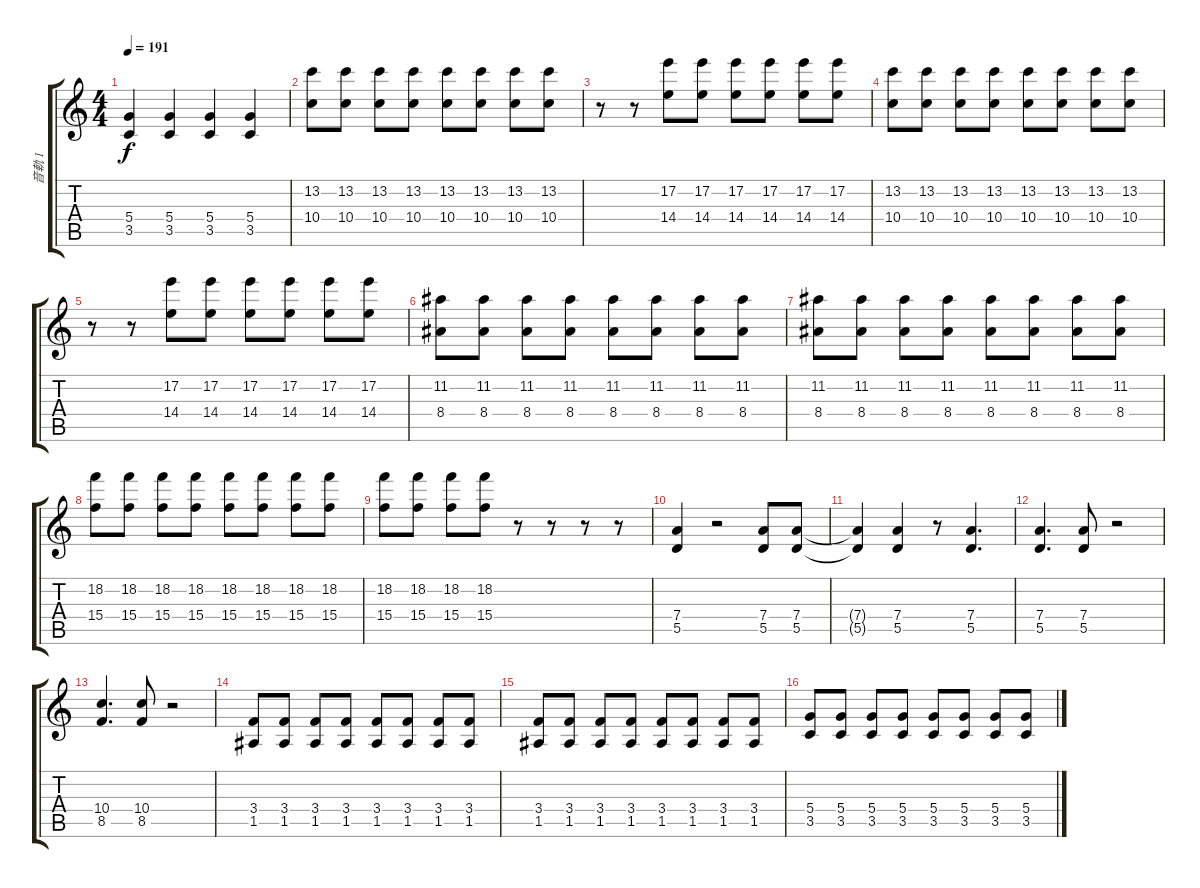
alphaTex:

\track ("音軌 1" "音軌 1") {instrument electricguitarjazz}
\staff {score tabs}
\tuning (E4 B3 G3 D3 A2 E2) {hide}
\ts (4 4)
\tempo 191
\clef g2
\ks c
(5.4 3.5).4{dy f} (5.4 3.5).4 (5.4 3.5).4 (5.4 3.5).4 |
(13.2 10.4).8 (13.2 10.4).8 (13.2 10.4).8 (13.2 10.4).8 (13.2 10.4).8 (13.2 10.4).8 (13.2 10.4).8 (13.2 10.4).8 |
r.8 r.8 (17.2 14.4).8 (17.2 14.4).8 (17.2 14.4).8 (17.2 14.4).8 (17.2 14.4).8 (17.2 14.4).8 |
(13.2 10.4).8 (13.2 10.4).8 (13.2 10.4).8 (13.2 10.4).8 (13.2 10.4).8 (13.2 10.4).8 (13.2 10.4).8 (13.2 10.4).8 |
r.8 r.8 (17.2 14.4).8 (17.2 14.4).8 (17.2 14.4).8 (17.2 14.4).8 (17.2 14.4).8 (17.2 14.4).8 |
(11.2 8.4).8 (11.2 8.4).8 (11.2 8.4).8 (11.2 8.4).8 (11.2 8.4).8 (11.2 8.4).8 (11.2 8.4).8 (11.2 8.4).8 |
(11.2 8.4).8 (11.2 8.4).8 (11.2 8.4).8 (11.2 8.4).8 (11.2 8.4).8 (11.2 8.4).8 (11.2 8.4).8 (11.2 8.4).8 |
(18.2 15.4).8 (18.2 15.4).8 (18.2 15.4).8 (18.2 15.4).8 (18.2 15.4).8 (18.2 15.4).8 (18.2 15.4).8 (18.2 15.4).8 |
(18.2 15.4).8 (18.2 15.4).8 (18.2 15.4).8 (18.2 15.4).8 r.8 r.8 r.8 r.8 |
(7.4 5.5).4 r.2 (7.4 5.5).8 (7.4 5.5).8 |
(7.4{t} 5.5{t}).4 (7.4 5.5).4 r.8 (7.4 5.5).4{d} |
(7.4 5.5).4{d} (7.4 5.5).8 r.2 |
(10.4 8.5).4{d} (10.4 8.5).8 r.2 |
(3.4 1.5).8 (3.4 1.5).8 (3.4 1.5).8 (3.4 1.5).8 (3.4 1.5).8 (3.4 1.5).8 (3.4 1.5).8 (3.4 1.5).8 |
(3.4 1.5).8 (3.4 1.5).8 (3.4 1.5).8 (3.4 1.5).8 (3.4 1.5).8 (3.4 1.5).8 (3.4 1.5).8 (3.4 1.5).8 |
(5.4 3.5).8 (5.4 3.5).8 (5.4 3.5).8 (5.4 3.5).8 (5.4 3.5).8 (5.4 3.5).8 (5.4 3.5).8 (5.4 3.5).8
